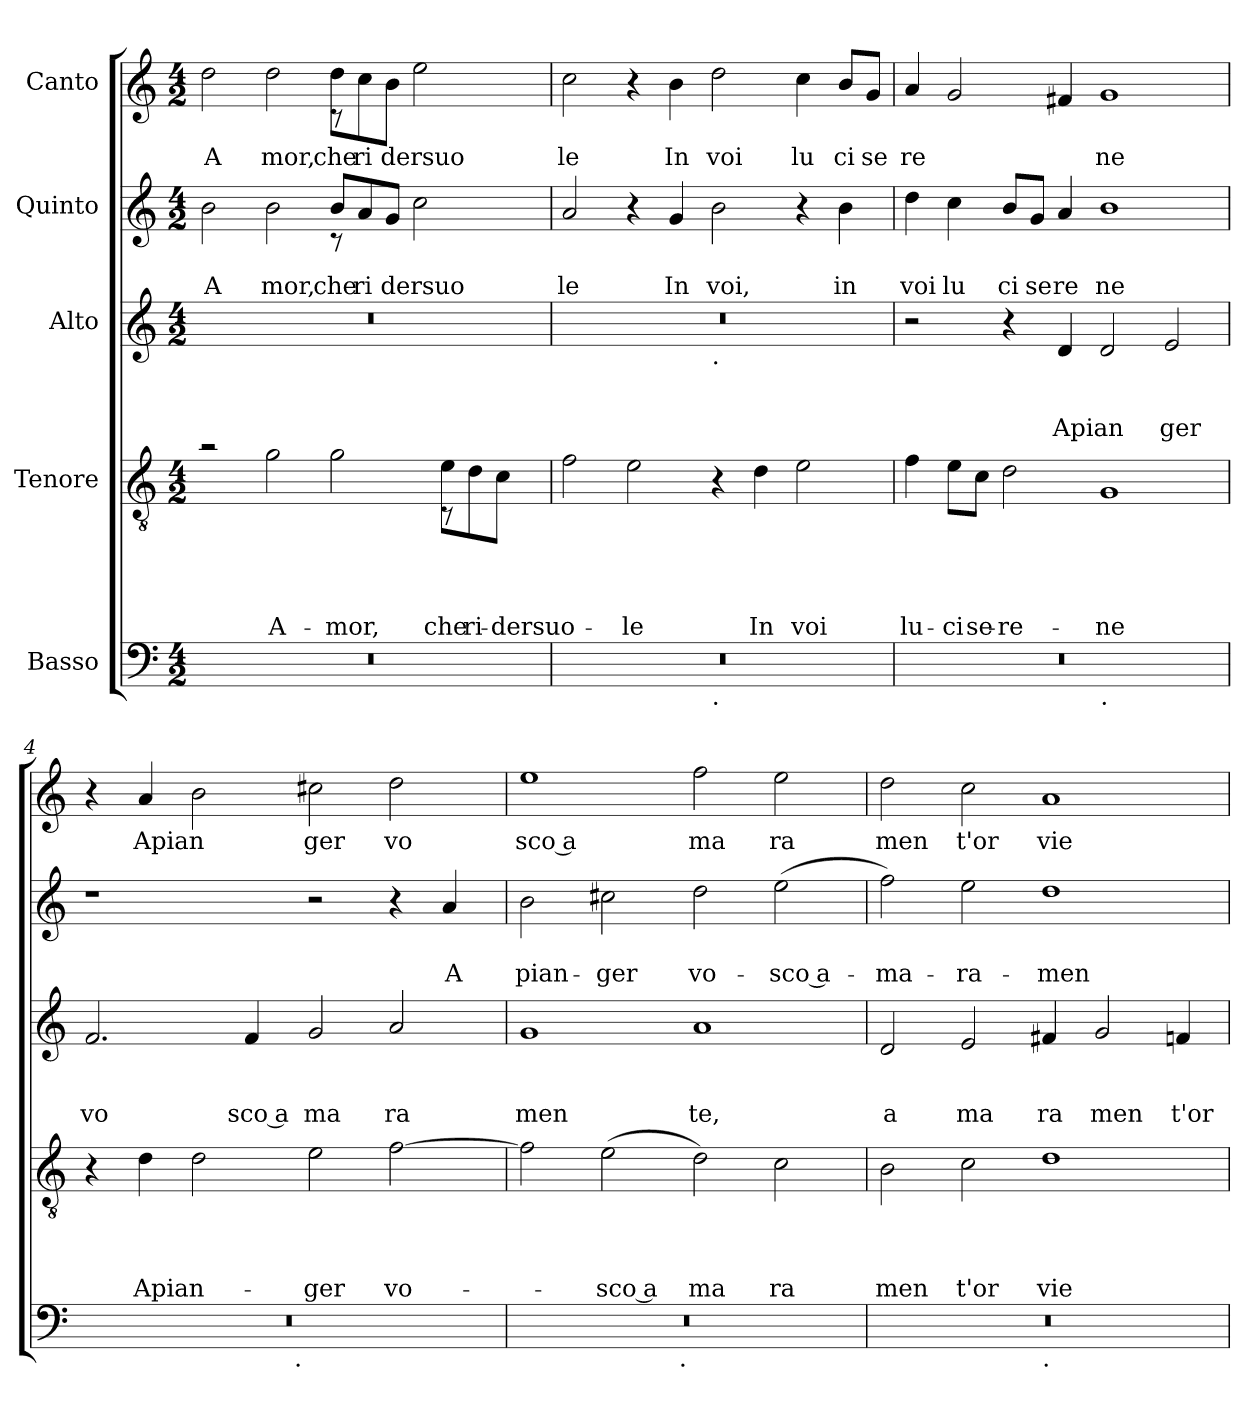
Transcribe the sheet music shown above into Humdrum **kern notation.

**kern	**kern	**text	**text	**text	**text	**kern	**text	**text	**text	**kern	**text	**text	**kern	**text
*part5	*part4	*part4	*part4	*part4	*part4	*part3	*part3	*part3	*part3	*part2	*part2	*part2	*part1	*part1
*staff5	*staff4	*staff4	*staff4	*staff4	*staff4	*staff3	*staff3	*staff3	*staff3	*staff2	*staff2	*staff2	*staff1	*staff1
*I"Basso	*I"Tenore	*	*	*	*	*I"Alto	*	*	*	*I"Quinto	*	*	*I"Canto	*
*clefF4	*clefGv2	*	*	*	*	*clefG2	*	*	*	*clefG2	*	*	*clefG2	*
*k[]	*k[]	*	*	*	*	*k[]	*	*	*	*k[]	*	*	*k[]	*
*C:	*C:	*	*	*	*	*C:	*	*	*	*C:	*	*	*C:	*
*M4/2	*M4/2	*	*	*	*	*M4/2	*	*	*	*M4/2	*	*	*M4/2	*
=1	=1	=1	=1	=1	=1	=1	=1	=1	=1	=1	=1	=1	=1	=1
*	*^	*	*	*	*	*	*	*	*	*	*	*	*	*
!	!	!	!	!	!	!	!	!	!	!	!	!	!LO:LY:b	!	!LO:LY:b
*	*	*	*	*	*	*	*	*	*	*	*^	*	*	*^	*
0r	2ra	1.ryy	.	.	.	.	0r	.	.	.	2b\	1ryy	.	A	2dd\	1ryy	A
!	!	!	!	!	!	!LO:LY:b	!	!	!	!	!	!	!	!LO:LY:b	!	!	!LO:LY:b
.	2g\	.	.	.	.	A-	.	.	.	.	2b\	.	.	mor,	2dd\	.	mor,
!	!	!	!	!	!	!LO:LY:b	!	!	!	!	!	!	!	!LO:LY:b	!	!	!LO:LY:b
.	2g\	.	.	.	.	-mor,	.	.	.	.	8b/L	8rc	.	che	8dd\L	8rc	che
!	!	!	!	!	!	!	!	!	!	!	!	!	!	!LO:LY:b	!	!	!LO:LY:b
.	.	.	.	.	.	.	.	.	.	.	8a/	8ryy	.	ri	8cc\	8ryy	ri
!	!	!	!	!	!	!	!	!	!	!	!	!	!	!LO:LY:b	!	!	!LO:LY:b
.	.	.	.	.	.	.	.	.	.	.	8g/J	2.ryy	.	dersuo	8b\J	2.ryy	dersuo
.	.	.	.	.	.	.	.	.	.	.	2cc\	.	.	.	2ee\	.	.
!	!	!	!	!	!	!LO:LY:b	!	!	!	!	!	!	!	!	!	!	!
.	8e\L	8rC	.	.	.	che	.	.	.	.	.	.	.	.	.	.	.
!	!	!	!	!	!	!LO:LY:b	!	!	!	!	!	!	!	!	!	!	!
.	8d\	8ryy	.	.	.	ri-	.	.	.	.	.	.	.	.	.	.	.
!	!	!	!	!	!	!LO:LY:b	!	!	!	!	!	!	!	!	!	!	!
.	8c\J	4ryy	.	.	.	-dersuo-	.	.	.	.	.	.	.	.	.	.	.
.	8ryy	.	.	.	.	.	.	.	.	.	8ryy	.	.	.	8ryy	.	.
*	*	*	*	*	*	*	*	*	*	*	*v	*v	*	*	*	*	*
*	*v	*v	*	*	*	*	*	*	*	*	*	*	*	*v	*v	*
=2	=2	=2	=2	=2	=2	=2	=2	=2	=2	=2	=2	=2	=2	=2
!	!	!	!	!	!	!	!	!	!	!	!	!LO:LY:b	!	!LO:LY:b
*^	*	*	*	*	*	*^	*	*	*	*	*	*	*	*
0r	1ryy	2f\	.	.	.	.	0r	1ryy	.	.	.	2a/	.	le	2cc\	le
!	!	!	!	!	!	!LO:LY:b	!	!	!	!	!	!	!	!	!	!
.	.	2e\	.	.	.	-le	.	.	.	.	.	4r	.	.	4r	.
!	!	!	!	!	!	!	!	!	!	!	!	!	!	!LO:LY:b	!	!LO:LY:b
.	.	.	.	.	.	.	.	.	.	.	.	4g/	.	In	4b\	In
!	!	!	!	!	!	!	!	!LO:TX:b:t=.	!	!	!	!	!	!	!	!
!	!LO:TX:b:t=.	!	!	!	!	!	!	!	!	!	!	!	!	!	!	!
!	!	!	!	!	!	!	!	!	!	!	!	!	!	!LO:LY:b	!	!LO:LY:b
.	1ryy	4r	.	.	.	.	.	1ryy	.	.	.	2b\	.	voi,	2dd\	voi
!	!	!	!	!	!	!LO:LY:b	!	!	!	!	!	!	!	!	!	!
.	.	4d\	.	.	.	In	.	.	.	.	.	.	.	.	.	.
!	!	!	!	!	!	!LO:LY:b	!	!	!	!	!	!	!	!	!	!LO:LY:b
.	.	2e\	.	.	.	voi	.	.	.	.	.	4r	.	.	4cc\	lu
!	!	!	!	!	!	!	!	!	!	!	!	!	!	!LO:LY:b	!	!LO:LY:b
.	.	.	.	.	.	.	.	.	.	.	.	4b\	.	in	8b/L	ci
!	!	!	!	!	!	!	!	!	!	!	!	!	!	!	!	!LO:LY:b
.	.	.	.	.	.	.	.	.	.	.	.	.	.	.	8g/J	se
=3	=3	=3	=3	=3	=3	=3	=3	=3	=3	=3	=3	=3	=3	=3	=3	=3
!	!	!	!	!	!	!LO:LY:b	!	!	!	!	!	!	!	!LO:LY:b	!	!LO:LY:b
*	*	*	*	*	*	*	*v	*v	*	*	*	*	*	*	*	*
0r	1ryy	4f\	.	.	.	lu-	2r	.	.	.	4dd\	.	voi	4a/	re
!	!	!	!	!	!	!LO:LY:b	!	!	!	!	!	!	!LO:LY:b	!	!
.	.	8e\L	.	.	.	-ci	.	.	.	.	4cc\	.	lu	2g/	.
!	!	!	!	!	!	!LO:LY:b	!	!	!	!	!	!	!	!	!
.	.	8c\J	.	.	.	se-	.	.	.	.	.	.	.	.	.
!	!	!	!	!	!	!LO:LY:b	!	!	!	!	!	!	!LO:LY:b	!	!
.	.	2d\	.	.	.	-re-	4r	.	.	.	8b/L	.	ci	.	.
!	!	!	!	!	!	!	!	!	!	!	!	!	!LO:LY:b	!	!
.	.	.	.	.	.	.	.	.	.	.	8g/J	.	se	.	.
!	!	!	!	!	!	!	!	!	!	!LO:LY:b	!	!	!LO:LY:b	!	!
.	.	.	.	.	.	.	4d/	.	.	Apian	4a/	.	re	4f#X/	.
!	!LO:TX:b:t=.	!	!	!	!	!	!	!	!	!	!	!	!	!	!
!	!	!	!	!	!	!LO:LY:b	!	!	!	!	!	!	!LO:LY:b	!	!LO:LY:b
.	1ryy	1G	.	.	.	-ne	2d/	.	.	.	1b	.	ne	1g	ne
!	!	!	!	!	!	!	!	!	!	!LO:LY:b	!	!	!	!	!
.	.	.	.	.	.	.	2e/	.	.	ger	.	.	.	.	.
=4	=4	=4	=4	=4	=4	=4	=4	=4	=4	=4	=4	=4	=4	=4	=4
!	!	!	!	!	!	!	!	!	!	!LO:LY:b	!	!	!	!	!
0r	2ryy	4r	.	.	.	.	2.f/	.	.	vo	1r	.	.	4r	.
!	!	!	!	!	!	!LO:LY:b	!	!	!	!	!	!	!	!	!LO:LY:b
.	.	4d\	.	.	.	Apian-	.	.	.	.	.	.	.	4a/	Apian
.	4...ryy	2d\	.	.	.	.	.	.	.	.	.	.	.	2b\	.
!	!	!	!	!	!	!	!	!	!	!LO:LY:b:rj	!	!	!	!	!
.	.	.	.	.	.	.	4f/	.	.	sco a	.	.	.	.	.
!	!LO:TX:b:t=.	!	!	!	!	!	!	!	!	!	!	!	!	!	!
.	1ryy	.	.	.	.	.	.	.	.	.	.	.	.	.	.
!	!	!	!	!	!	!LO:LY:b	!	!	!	!LO:LY:b	!	!	!	!	!LO:LY:b
.	.	2e\	.	.	.	-ger	2g/	.	.	ma	2r	.	.	2cc#X\	ger
!	!	!	!	!	!	!LO:LY:b	!	!	!	!LO:LY:b	!	!	!	!	!LO:LY:b
.	.	[<2f\	.	.	.	vo-	2a/	.	.	ra	4r	.	.	2dd\	vo
!	!	!	!	!	!	!	!	!	!	!	!	!	!LO:LY:b	!	!
.	.	.	.	.	.	.	.	.	.	.	4a/	.	A	.	.
.	32ryy	.	.	.	.	.	.	.	.	.	.	.	.	.	.
!!LO:LB:g=z
=5	=5	=5	=5	=5	=5	=5	=5	=5	=5	=5	=5	=5	=5	=5	=5
!	!	!	!	!	!	!	!	!	!	!LO:LY:b	!	!	!LO:LY:b	!	!LO:LY:b:rj
0r	2ryy	2f\]	.	.	.	.	1g	.	.	men	2b\	.	pian-	1ee	sco a
!	!	!	!	!	!	!LO:LY:b:rj	!	!	!	!	!	!	!LO:LY:b	!	!
.	4...ryy	(<2e\	.	.	.	-sco a	.	.	.	.	2cc#X\	.	-ger	.	.
!	!LO:TX:b:t=.	!	!	!	!	!	!	!	!	!	!	!	!	!	!
.	1ryy	.	.	.	.	.	.	.	.	.	.	.	.	.	.
!	!	!	!	!	!	!LO:LY:b	!	!	!	!LO:LY:b	!	!	!LO:LY:b	!	!LO:LY:b
.	.	2d\)	.	.	.	ma	1a	.	.	te,	2dd\	.	vo-	2ff\	ma
!	!	!	!	!	!	!LO:LY:b	!	!	!	!	!	!	!LO:LY:b:rj	!	!LO:LY:b
.	.	2c\	.	.	.	ra	.	.	.	.	(<2ee\	.	-sco a-	2ee\	ra
.	32ryy	.	.	.	.	.	.	.	.	.	.	.	.	.	.
=6	=6	=6	=6	=6	=6	=6	=6	=6	=6	=6	=6	=6	=6	=6	=6
!	!	!	!	!	!	!LO:LY:b	!	!	!	!LO:LY:b	!	!	!LO:LY:b	!	!LO:LY:b
0r	1ryy	2B\	.	.	.	men	2d/	.	.	a	2ff\)	.	-ma-	2dd\	men
!	!	!	!	!	!	!LO:LY:b	!	!	!	!LO:LY:b	!	!	!LO:LY:b	!	!LO:LY:b
.	.	2c\	.	.	.	t'or	2e/	.	.	ma	2ee\	.	-ra-	2cc\	t'or
!	!LO:TX:b:t=.	!	!	!	!	!	!	!	!	!	!	!	!	!	!
!	!	!	!	!	!	!LO:LY:b	!	!	!	!LO:LY:b	!	!	!LO:LY:b	!	!LO:LY:b
.	1ryy	1d	.	.	.	vie	4f#X/	.	.	ra	1dd	.	-men-	1a	vie
!	!	!	!	!	!	!	!	!	!	!LO:LY:b	!	!	!	!	!
.	.	.	.	.	.	.	2g/	.	.	men	.	.	.	.	.
!	!	!	!	!	!	!	!	!	!	!LO:LY:b	!	!	!	!	!
.	.	.	.	.	.	.	4fn/	.	.	t'or	.	.	.	.	.
*v	*v	*	*	*	*	*	*	*	*	*	*	*	*	*	*
=	=	=	=	=	=	=	=	=	=	=	=	=	=	=
*-	*-	*-	*-	*-	*-	*-	*-	*-	*-	*-	*-	*-	*-	*-
